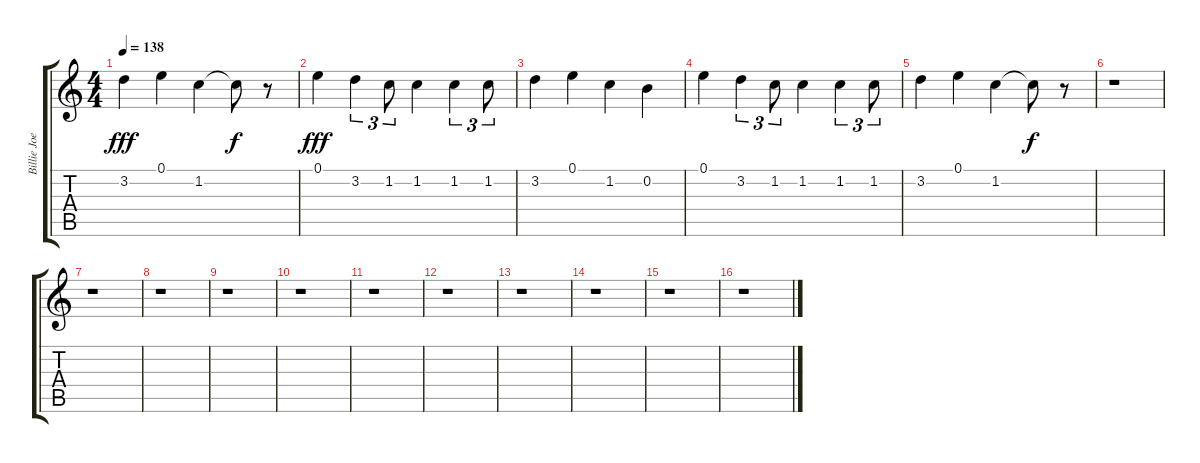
\track ("Billie Joe (vocals)" "Billie Joe") {instrument overdrivenguitar}
\staff {score tabs}
\tuning (E4 B3 G3 D3 A2 E2) {hide}
\ts (4 4)
\tempo 138
\clef g2
\ks c
3.2.4{dy fff} 0.1.4 1.2.4 1.2{t}.8{dy f} r.8 |
0.1.4{dy fff} 3.2.4{tu (3 2)} 1.2.8{tu (3 2)} 1.2.4 1.2.4{tu (3 2)} 1.2.8{tu (3 2)} |
3.2.4 0.1.4 1.2.4 0.2.4 |
0.1.4 3.2.4{tu (3 2)} 1.2.8{tu (3 2)} 1.2.4 1.2.4{tu (3 2)} 1.2.8{tu (3 2)} |
3.2.4 0.1.4 1.2.4 1.2{t}.8{dy f} r.8 |
r.1 |
r.1 |
r.1 |
r.1 |
r.1 |
r.1 |
r.1 |
r.1 |
r.1 |
r.1 |
r.1
